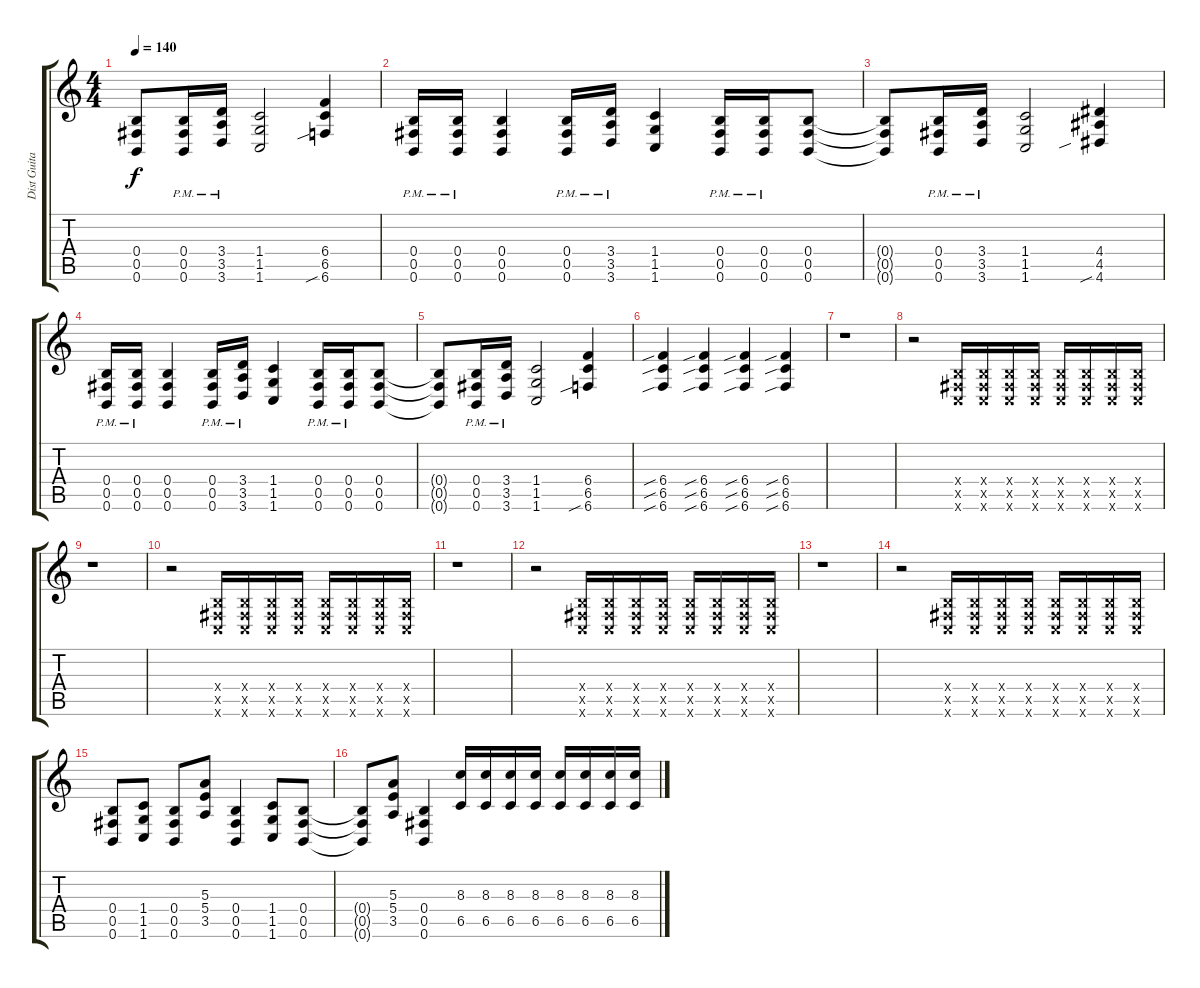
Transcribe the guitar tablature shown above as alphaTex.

\track ("Dist Guitar" "Dist Guita") {instrument distortionguitar}
\staff {score tabs}
\tuning (Db4 Ab3 E3 B2 Gb2 B1) {hide}
\ts (4 4)
\tempo 140
\clef g2
\ks c
(0.4{t} 0.5{t} 0.6{t}).8{dy f} (0.4 0.5 0.6{pm}).16 (3.4 3.5 3.6{pm}).16 (1.4 1.5 1.6).2 (6.4 6.5 6.6{sib}).4 |
(0.4 0.5 0.6{pm}).16 (0.4 0.5 0.6{pm}).16 (0.4 0.5 0.6).4 (0.4 0.5 0.6{pm}).16 (3.4 3.5 3.6{pm}).16 (1.4 1.5 1.6).4 (0.4 0.5 0.6{pm}).16 (0.4 0.5 0.6{pm}).16 (0.4 0.5 0.6).8 |
(0.4{t} 0.5{t} 0.6{t}).8 (0.4 0.5 0.6{pm}).16 (3.4 3.5 3.6{pm}).16 (1.4 1.5 1.6).2 (4.4 4.5 4.6{sib}).4 |
(0.4 0.5 0.6{pm}).16 (0.4 0.5 0.6{pm}).16 (0.4 0.5 0.6).4 (0.4 0.5 0.6{pm}).16 (3.4 3.5 3.6{pm}).16 (1.4 1.5 1.6).4 (0.4 0.5 0.6{pm}).16 (0.4 0.5 0.6{pm}).16 (0.4 0.5 0.6).8 |
(0.4{t} 0.5{t} 0.6{t}).8 (0.4 0.5 0.6{pm}).16 (3.4 3.5 3.6{pm}).16 (1.4 1.5 1.6).2 (6.4 6.5 6.6{sib}).4 |
(6.4{sib} 6.5{sib} 6.6{sib}).4 (6.4{sib} 6.5{sib} 6.6{sib}).4 (6.4{sib} 6.5{sib} 6.6{sib}).4 (6.4{sib} 6.5{sib} 6.6{sib}).4 |
r.1 |
r.2 (0.4{x} 0.5{x} 1.6{x}).16 (0.4{x} 0.5{x} 1.6{x}).16 (0.4{x} 0.5{x} 1.6{x}).16 (0.4{x} 0.5{x} 1.6{x}).16 (0.4{x} 0.5{x} 1.6{x}).16 (0.4{x} 0.5{x} 1.6{x}).16 (0.4{x} 0.5{x} 1.6{x}).16 (0.4{x} 0.5{x} 1.6{x}).16 |
r.1 |
r.2 (0.4{x} 0.5{x} 1.6{x}).16 (0.4{x} 0.5{x} 1.6{x}).16 (0.4{x} 0.5{x} 1.6{x}).16 (0.4{x} 0.5{x} 1.6{x}).16 (0.4{x} 0.5{x} 1.6{x}).16 (0.4{x} 0.5{x} 1.6{x}).16 (0.4{x} 0.5{x} 1.6{x}).16 (0.4{x} 0.5{x} 1.6{x}).16 |
r.1 |
r.2 (0.4{x} 0.5{x} 1.6{x}).16 (0.4{x} 0.5{x} 1.6{x}).16 (0.4{x} 0.5{x} 1.6{x}).16 (0.4{x} 0.5{x} 1.6{x}).16 (0.4{x} 0.5{x} 1.6{x}).16 (0.4{x} 0.5{x} 1.6{x}).16 (0.4{x} 0.5{x} 1.6{x}).16 (0.4{x} 0.5{x} 1.6{x}).16 |
r.1 |
r.2 (0.4{x} 0.5{x} 1.6{x}).16 (0.4{x} 0.5{x} 1.6{x}).16 (0.4{x} 0.5{x} 1.6{x}).16 (0.4{x} 0.5{x} 1.6{x}).16 (0.4{x} 0.5{x} 1.6{x}).16 (0.4{x} 0.5{x} 1.6{x}).16 (0.4{x} 0.5{x} 1.6{x}).16 (0.4{x} 0.5{x} 1.6{x}).16 |
(0.4 0.5 0.6).8 (1.4 1.5 1.6).8 (0.4 0.5 0.6).8 (5.3 5.4 3.5).8 (0.4 0.5 0.6).4 (1.4 1.5 1.6).8 (0.4 0.5 0.6).8 |
(0.4{t} 0.5{t} 0.6{t}).8 (5.3 5.4 3.5).8 (0.4 0.5 0.6).4 (8.3 6.5).16 (8.3 6.5).16 (8.3 6.5).16 (8.3 6.5).16 (8.3 6.5).16 (8.3 6.5).16 (8.3 6.5).16 (8.3 6.5).16
